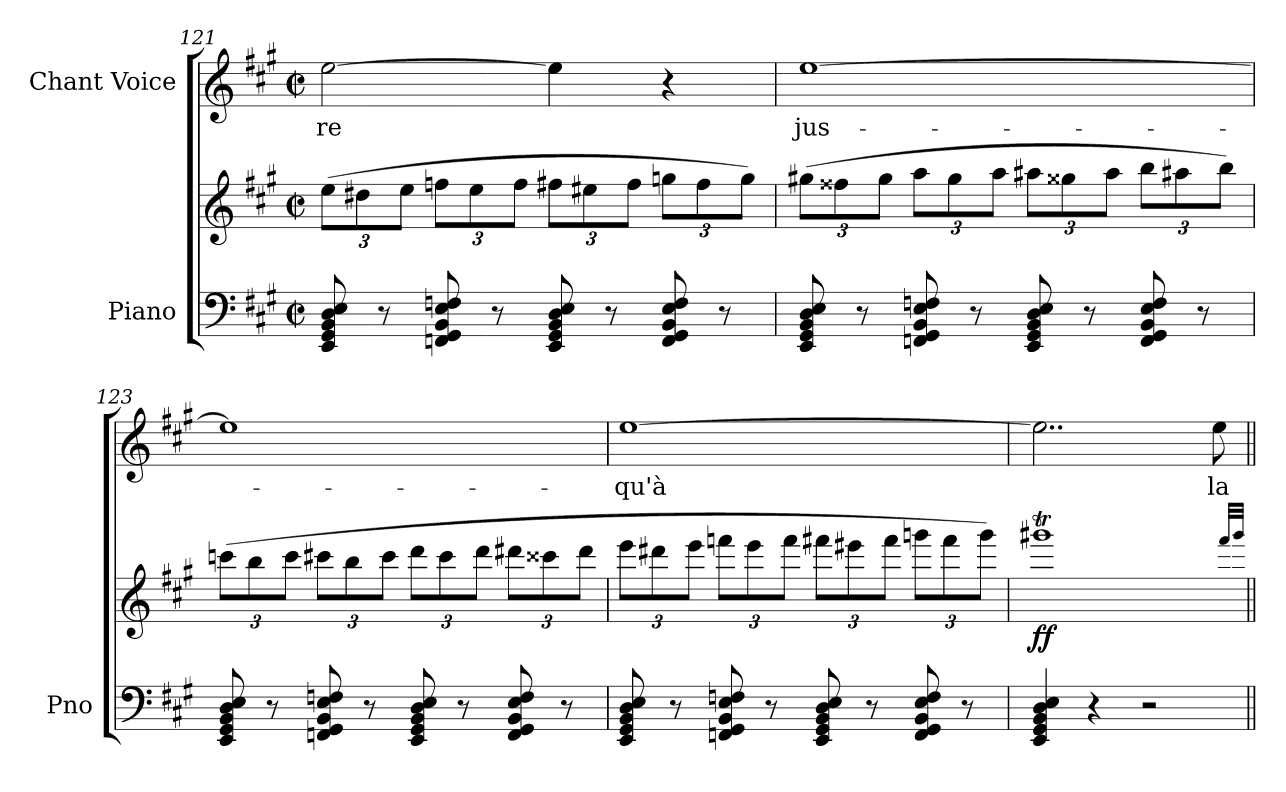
**kern	**kern	**dynam	**kern	**text
*part2	*part2	*part2	*part1	*part1
*staff3	*staff2	*staff2/3	*staff1	*staff1
*I"Piano	*	*	*I"Chant Voice	*
*I'Pno	*	*	*	*
!!LO:PB:g=z
*clefF4	*clefG2	*	*clefG2	*
*k[f#c#g#]	*k[f#c#g#]	*	*k[f#c#g#]	*
*M2/2	*M2/2	*	*M2/2	*
*met(c|)	*met(c|)	*	*met(c|)	*
*	*Xbrackettup	*	*	*
=121	=121	=121	=121	=121
!	!	!	!	!LO:LY:b
8EE/ 8GG#/ 8BB/ 8D/ 8E/	(12ee\L	.	[2ee\	-re
.	12dd#X\	.	.	.
8r	.	.	.	.
.	12ee\J	.	.	.
8FFn/ 8GG#/ 8BB/ 8E/ 8Fn/	12ffn\L	.	.	.
.	12ee\	.	.	.
8r	.	.	.	.
.	12ff\J	.	.	.
8EE/ 8GG#/ 8BB/ 8D/ 8E/	12ff#X\L	.	4ee\]	.
.	12ee#X\	.	.	.
8r	.	.	.	.
.	12ff#\J	.	.	.
8FF/ 8GG#/ 8BB/ 8E/ 8F/	12ggn\L	.	4r	.
.	12ff#\	.	.	.
8r	.	.	.	.
.	12gg\J)	.	.	.
!!LO:PB:g=z
=122	=122	=122	=122	=122
!	!	!	!	!LO:LY:b
8EE/ 8GG#/ 8BB/ 8D/ 8E/	(12gg#X\L	.	[1ee	jus-
.	12ff##X\	.	.	.
8r	.	.	.	.
.	12gg#\J	.	.	.
8FFn/ 8GG#/ 8BB/ 8E/ 8Fn/	12aa\L	.	.	.
.	12gg#\	.	.	.
8r	.	.	.	.
.	12aa\J	.	.	.
8EE/ 8GG#/ 8BB/ 8D/ 8E/	12aa#X\L	.	.	.
.	12gg##X\	.	.	.
8r	.	.	.	.
.	12aa#\J	.	.	.
8FF/ 8GG#/ 8BB/ 8E/ 8F/	12bb\L	.	.	.
.	12aa#X\	.	.	.
8r	.	.	.	.
.	12bb\J)	.	.	.
=123	=123	=123	=123	=123
8EE/ 8GG#/ 8BB/ 8D/ 8E/	(12cccn\L	.	1ee]	.
.	12bb\	.	.	.
8r	.	.	.	.
.	12ccc\J	.	.	.
8FFn/ 8GG#/ 8BB/ 8E/ 8Fn/	12ccc#X\L	.	.	.
.	12bb\	.	.	.
8r	.	.	.	.
.	12ccc#\J	.	.	.
8EE/ 8GG#/ 8BB/ 8D/ 8E/	12ddd\L	.	.	.
.	12ccc#\	.	.	.
8r	.	.	.	.
.	12ddd\J	.	.	.
8FF/ 8GG#/ 8BB/ 8E/ 8F/	12ddd#X\L	.	.	.
.	12ccc##X\	.	.	.
8r	.	.	.	.
.	12ddd#\J	.	.	.
!!LO:LB:g=z
=124	=124	=124	=124	=124
!	!	!	!	!LO:LY:b
8EE/ 8GG#/ 8BB/ 8D/ 8E/	12eee\L	.	[1ee	-qu'à
.	12ddd#X\	.	.	.
8r	.	.	.	.
.	12eee\J	.	.	.
8FFn/ 8GG#/ 8BB/ 8E/ 8Fn/	12fffn\L	.	.	.
.	12eee\	.	.	.
8r	.	.	.	.
.	12fff\J	.	.	.
8EE/ 8GG#/ 8BB/ 8D/ 8E/	12fff#X\L	.	.	.
.	12eee#X\	.	.	.
8r	.	.	.	.
.	12fff#\J	.	.	.
8FF/ 8GG#/ 8BB/ 8E/ 8F/	12gggn\L	.	.	.
.	12fff#\	.	.	.
8r	.	.	.	.
.	12ggg\J)	.	.	.
!!LO:LB:g=z
=125	=125	=125	=125	=125
!	!	!LO:DY:b	!	!
4EE/ 4GG#/ 4BB/ 4D/ 4E/	1ggg#Xt	ff	2..ee\]	.
4r	.	.	.	.
2r	.	.	.	.
!	!	!	!	!LO:LY:b
.	.	.	8ee\	la
.	32qfff#/LLL	.	.	.
.	32qggg#/JJJ	.	.	.
=||	=||	=||	=||	=||
*-	*-	*-	*-	*-
